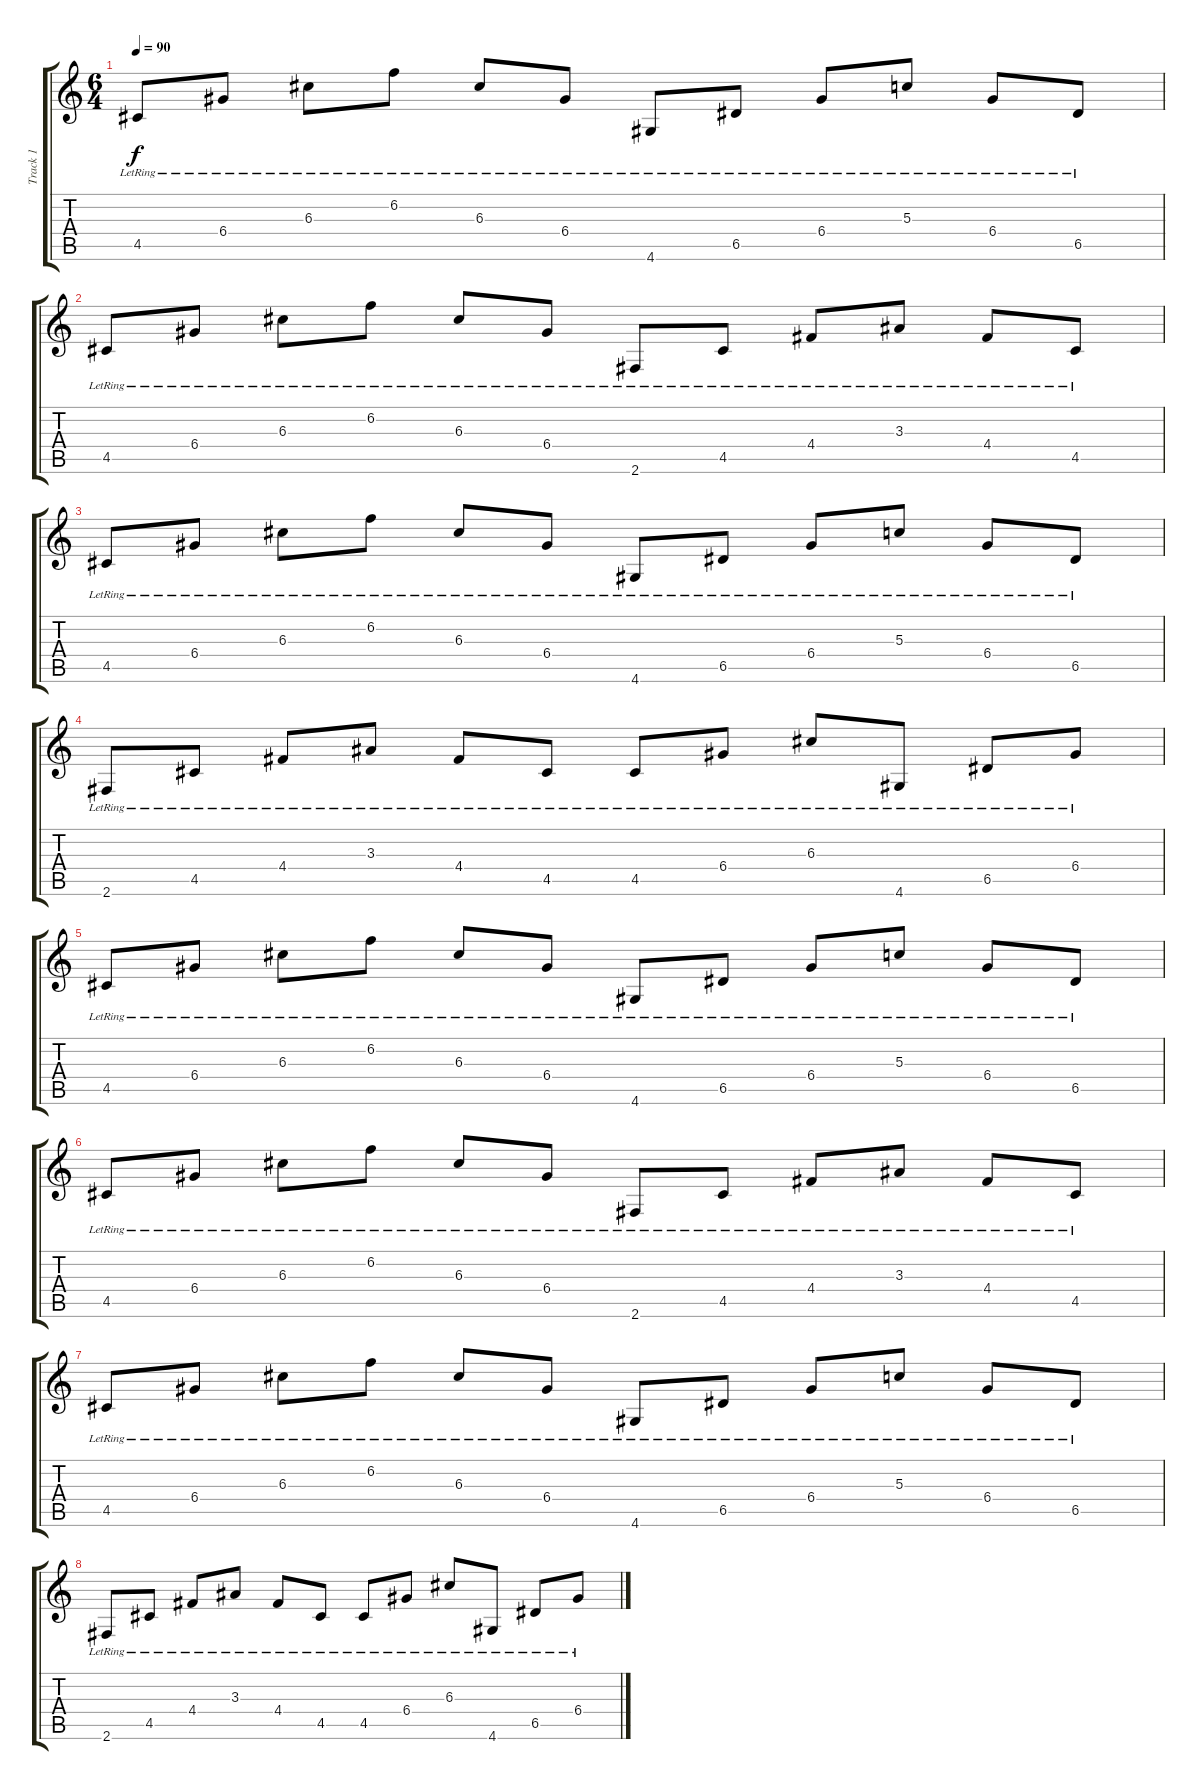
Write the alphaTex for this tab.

\track ("Track 1" "Track 1") {instrument electricguitarclean}
\staff {score tabs}
\tuning (E4 B3 G3 D3 A2 E2) {hide}
\ts (6 4)
\tempo 90
\clef g2
\ks c
4.5{lr}.8{dy f} 6.4{lr}.8 6.3{lr}.8 6.2{lr}.8 6.3{lr}.8 6.4{lr}.8 4.6{lr}.8 6.5{lr}.8 6.4{lr}.8 5.3{lr}.8 6.4{lr}.8 6.5{lr}.8 |
4.5{lr}.8 6.4{lr}.8 6.3{lr}.8 6.2{lr}.8 6.3{lr}.8 6.4{lr}.8 2.6{lr}.8 4.5{lr}.8 4.4{lr}.8 3.3{lr}.8 4.4{lr}.8 4.5{lr}.8 |
4.5{lr}.8 6.4{lr}.8 6.3{lr}.8 6.2{lr}.8 6.3{lr}.8 6.4{lr}.8 4.6{lr}.8 6.5{lr}.8 6.4{lr}.8 5.3{lr}.8 6.4{lr}.8 6.5{lr}.8 |
2.6{lr}.8 4.5{lr}.8 4.4{lr}.8 3.3{lr}.8 4.4{lr}.8 4.5{lr}.8 4.5{lr}.8 6.4{lr}.8 6.3{lr}.8 4.6{lr}.8 6.5{lr}.8 6.4{lr}.8 |
4.5{lr}.8 6.4{lr}.8 6.3{lr}.8 6.2{lr}.8 6.3{lr}.8 6.4{lr}.8 4.6{lr}.8 6.5{lr}.8 6.4{lr}.8 5.3{lr}.8 6.4{lr}.8 6.5{lr}.8 |
4.5{lr}.8 6.4{lr}.8 6.3{lr}.8 6.2{lr}.8 6.3{lr}.8 6.4{lr}.8 2.6{lr}.8 4.5{lr}.8 4.4{lr}.8 3.3{lr}.8 4.4{lr}.8 4.5{lr}.8 |
4.5{lr}.8 6.4{lr}.8 6.3{lr}.8 6.2{lr}.8 6.3{lr}.8 6.4{lr}.8 4.6{lr}.8 6.5{lr}.8 6.4{lr}.8 5.3{lr}.8 6.4{lr}.8 6.5{lr}.8 |
2.6{lr}.8 4.5{lr}.8 4.4{lr}.8 3.3{lr}.8 4.4{lr}.8 4.5{lr}.8 4.5{lr}.8 6.4{lr}.8 6.3{lr}.8 4.6{lr}.8 6.5{lr}.8 6.4{lr}.8
